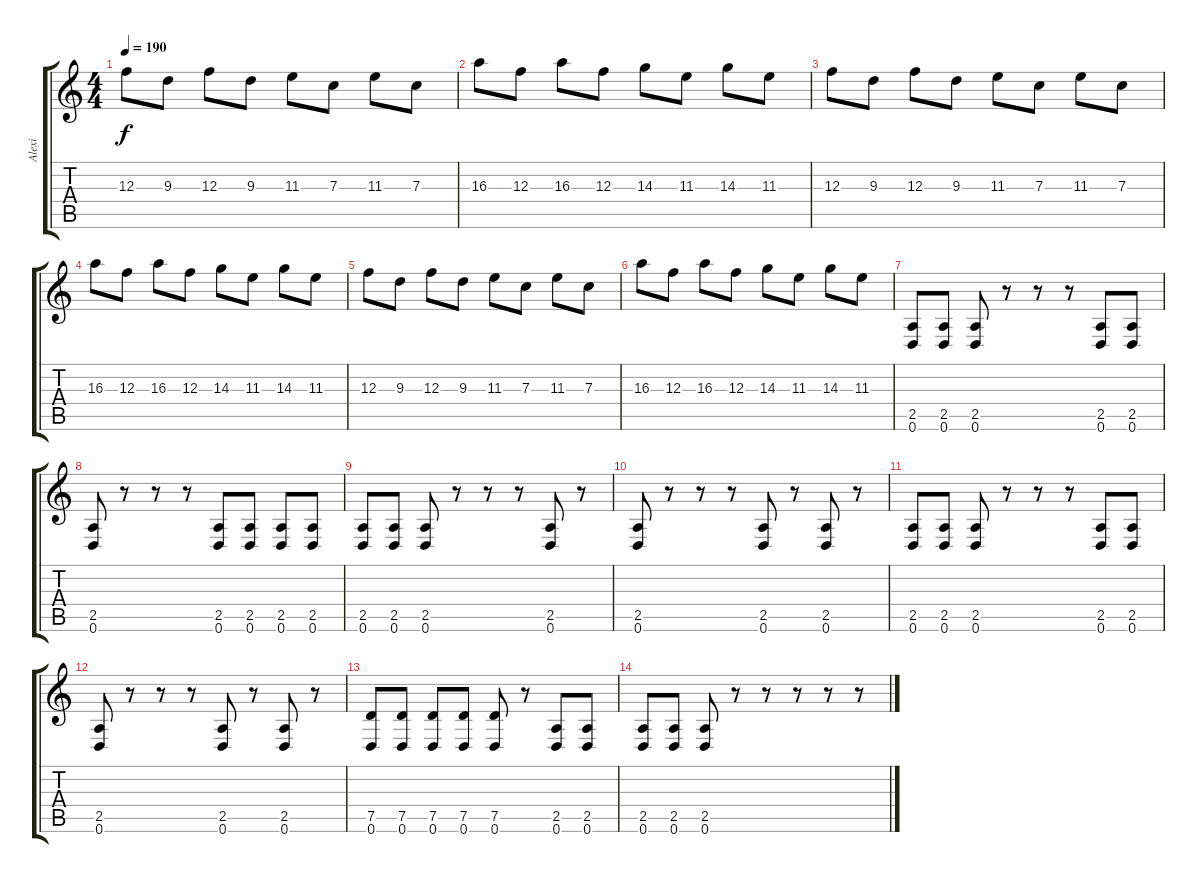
\track ("Alexi" "Alexi") {instrument overdrivenguitar}
\staff {score tabs}
\tuning (D4 A3 F3 C3 G2 D2) {hide}
\ts (4 4)
\tempo 190
\clef g2
\ks c
12.3.8{dy f} 9.3.8 12.3.8 9.3.8 11.3.8 7.3.8 11.3.8 7.3.8 |
16.3.8 12.3.8 16.3.8 12.3.8 14.3.8 11.3.8 14.3.8 11.3.8 |
12.3.8 9.3.8 12.3.8 9.3.8 11.3.8 7.3.8 11.3.8 7.3.8 |
16.3.8 12.3.8 16.3.8 12.3.8 14.3.8 11.3.8 14.3.8 11.3.8 |
12.3.8 9.3.8 12.3.8 9.3.8 11.3.8 7.3.8 11.3.8 7.3.8 |
16.3.8 12.3.8 16.3.8 12.3.8 14.3.8 11.3.8 14.3.8 11.3.8 |
(2.5 0.6).8 (2.5 0.6).8 (2.5 0.6).8 r.8 r.8 r.8 (2.5 0.6).8 (2.5 0.6).8 |
(2.5 0.6).8 r.8 r.8 r.8 (2.5 0.6).8 (2.5 0.6).8 (2.5 0.6).8 (2.5 0.6).8 |
(2.5 0.6).8 (2.5 0.6).8 (2.5 0.6).8 r.8 r.8 r.8 (2.5 0.6).8 r.8 |
(2.5 0.6).8 r.8 r.8 r.8 (2.5 0.6).8 r.8 (2.5 0.6).8 r.8 |
(2.5 0.6).8 (2.5 0.6).8 (2.5 0.6).8 r.8 r.8 r.8 (2.5 0.6).8 (2.5 0.6).8 |
(2.5 0.6).8 r.8 r.8 r.8 (2.5 0.6).8 r.8 (2.5 0.6).8 r.8 |
(7.5 0.6).8 (7.5 0.6).8 (7.5 0.6).8 (7.5 0.6).8 (7.5 0.6).8 r.8 (2.5 0.6).8 (2.5 0.6).8 |
(2.5 0.6).8 (2.5 0.6).8 (2.5 0.6).8 r.8 r.8 r.8 r.8 r.8
